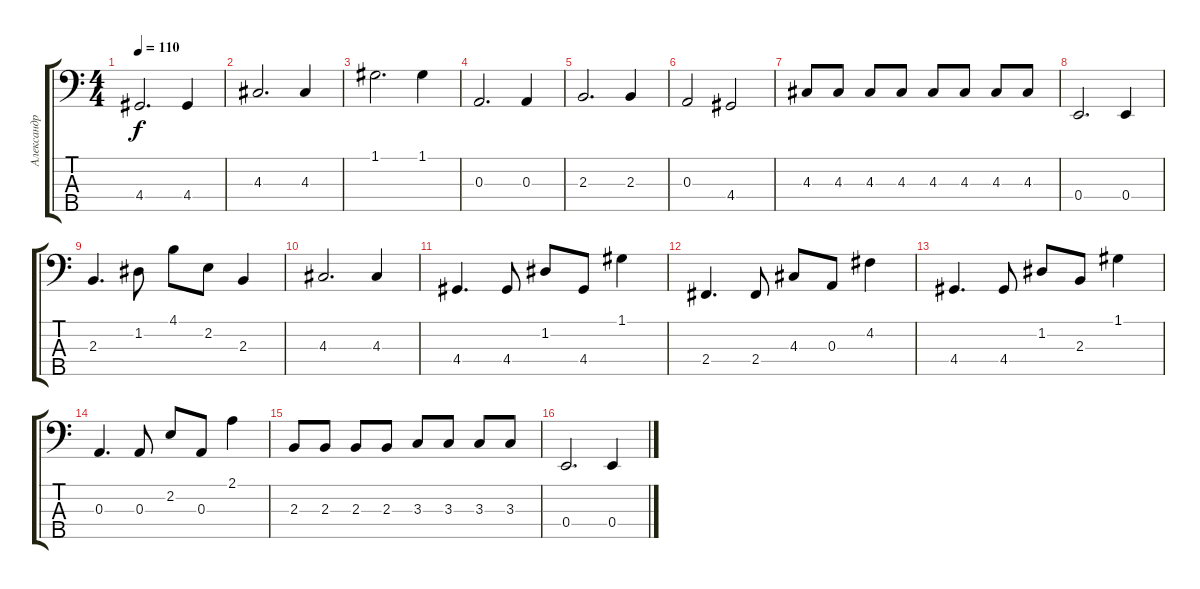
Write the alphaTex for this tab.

\track ("Александр Швец" "Александр ") {instrument electricbassfinger}
\staff {score tabs}
\tuning (G2 D2 A1 E1 B0) {hide}
\ts (4 4)
\tempo 110
\clef f4
\ks c
4.4.2{d dy f} 4.4.4 |
4.3.2{d} 4.3.4 |
1.1.2{d} 1.1.4 |
0.3.2{d} 0.3.4 |
2.3.2{d} 2.3.4 |
0.3.2 4.4.2 |
4.3.8 4.3.8 4.3.8 4.3.8 4.3.8 4.3.8 4.3.8 4.3.8 |
0.4.2{d} 0.4.4 |
2.3.4{d} 1.2.8 4.1.8 2.2.8 2.3.4 |
4.3.2{d} 4.3.4 |
4.4.4{d} 4.4.8 1.2.8 4.4.8 1.1.4 |
2.4.4{d} 2.4.8 4.3.8 0.3.8 4.2.4 |
4.4.4{d} 4.4.8 1.2.8 2.3.8 1.1.4 |
0.3.4{d} 0.3.8 2.2.8 0.3.8 2.1.4 |
2.3.8 2.3.8 2.3.8 2.3.8 3.3.8 3.3.8 3.3.8 3.3.8 |
0.4.2{d} 0.4.4
